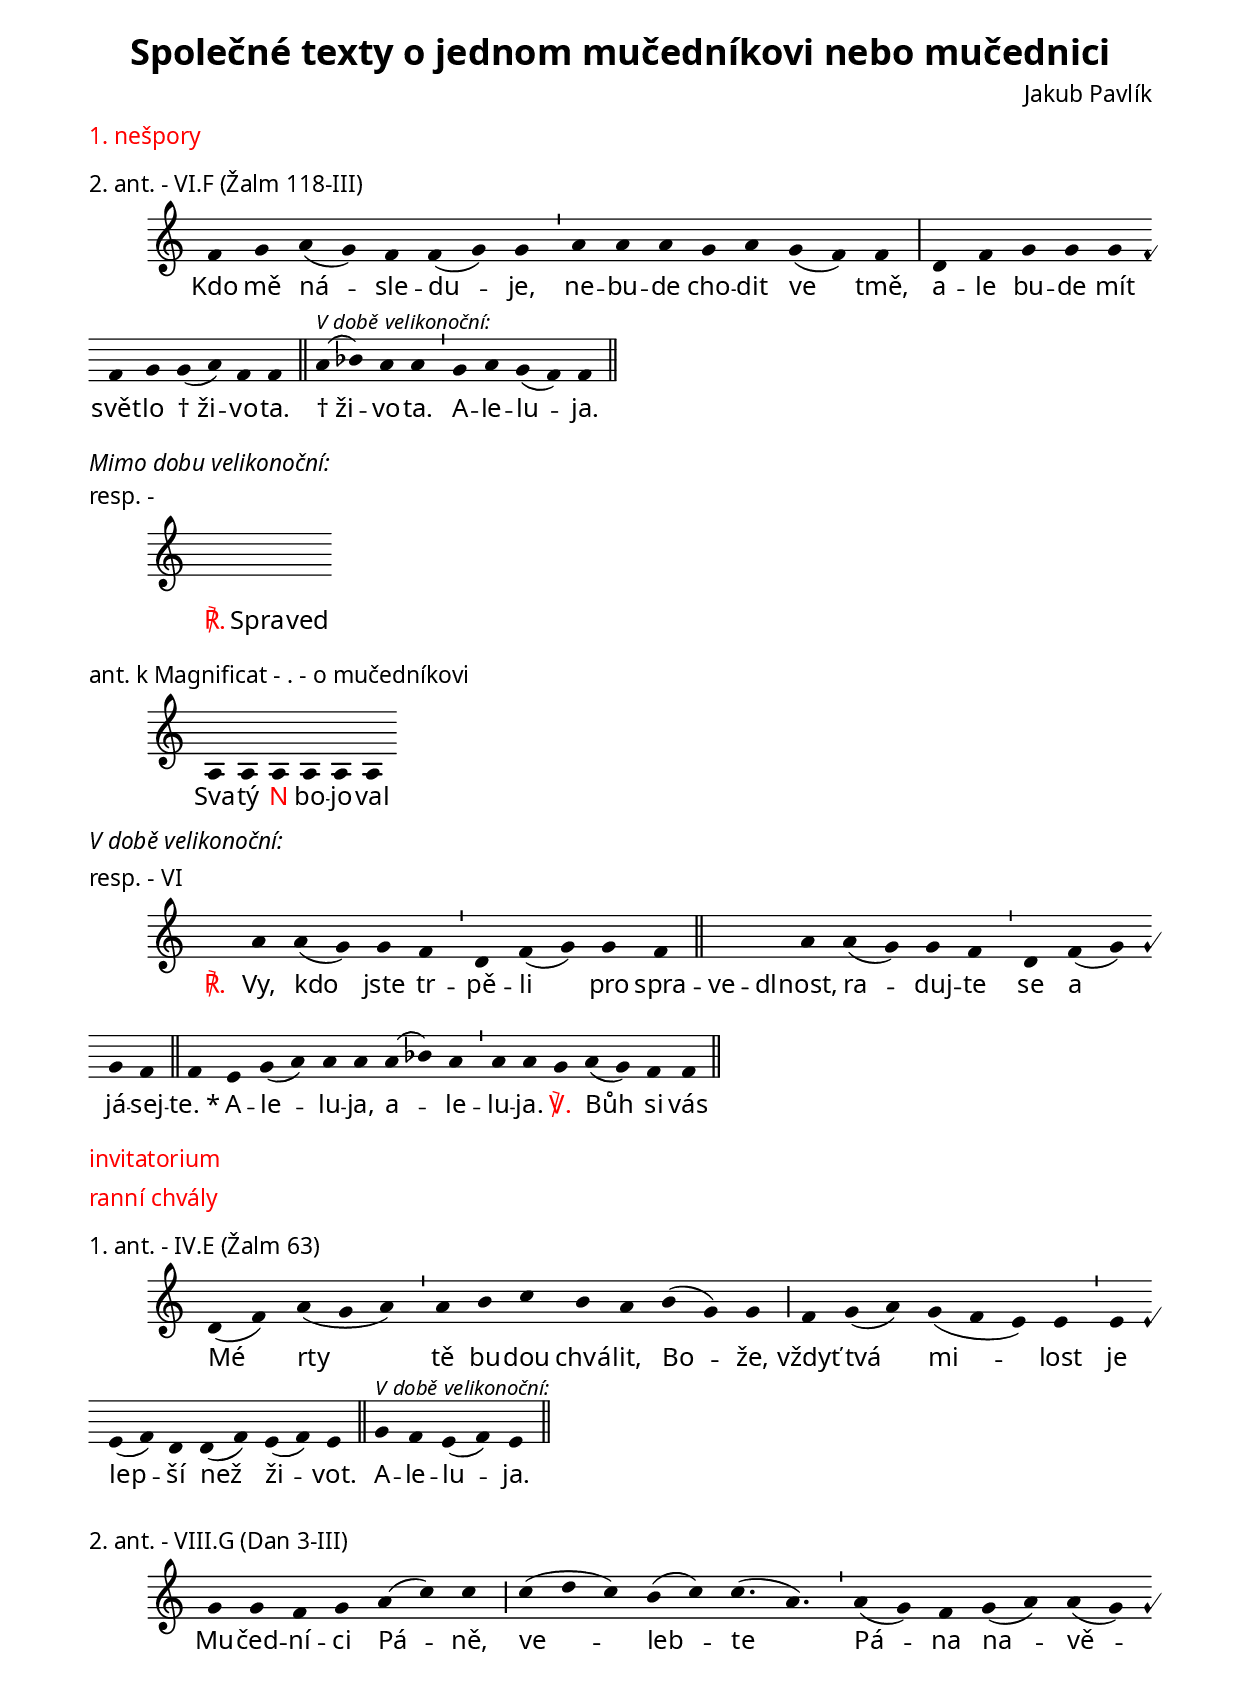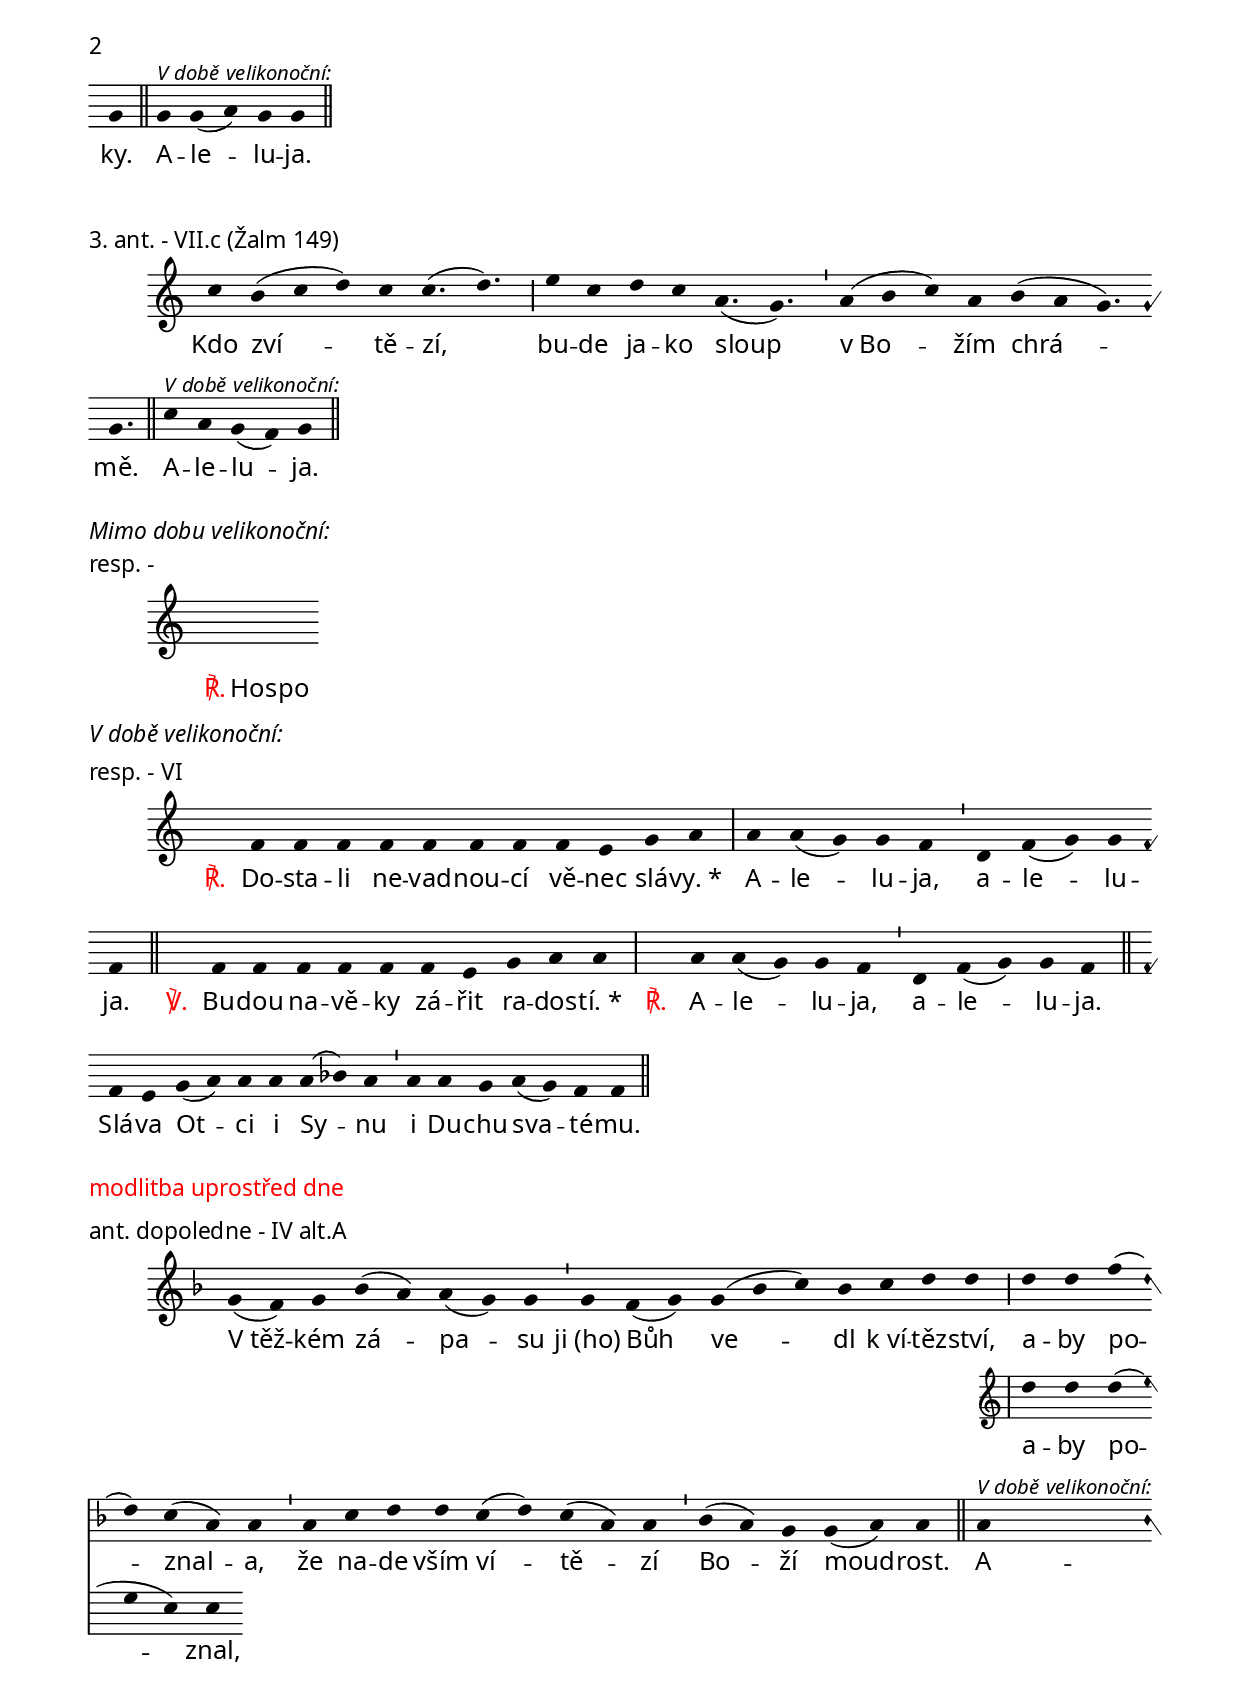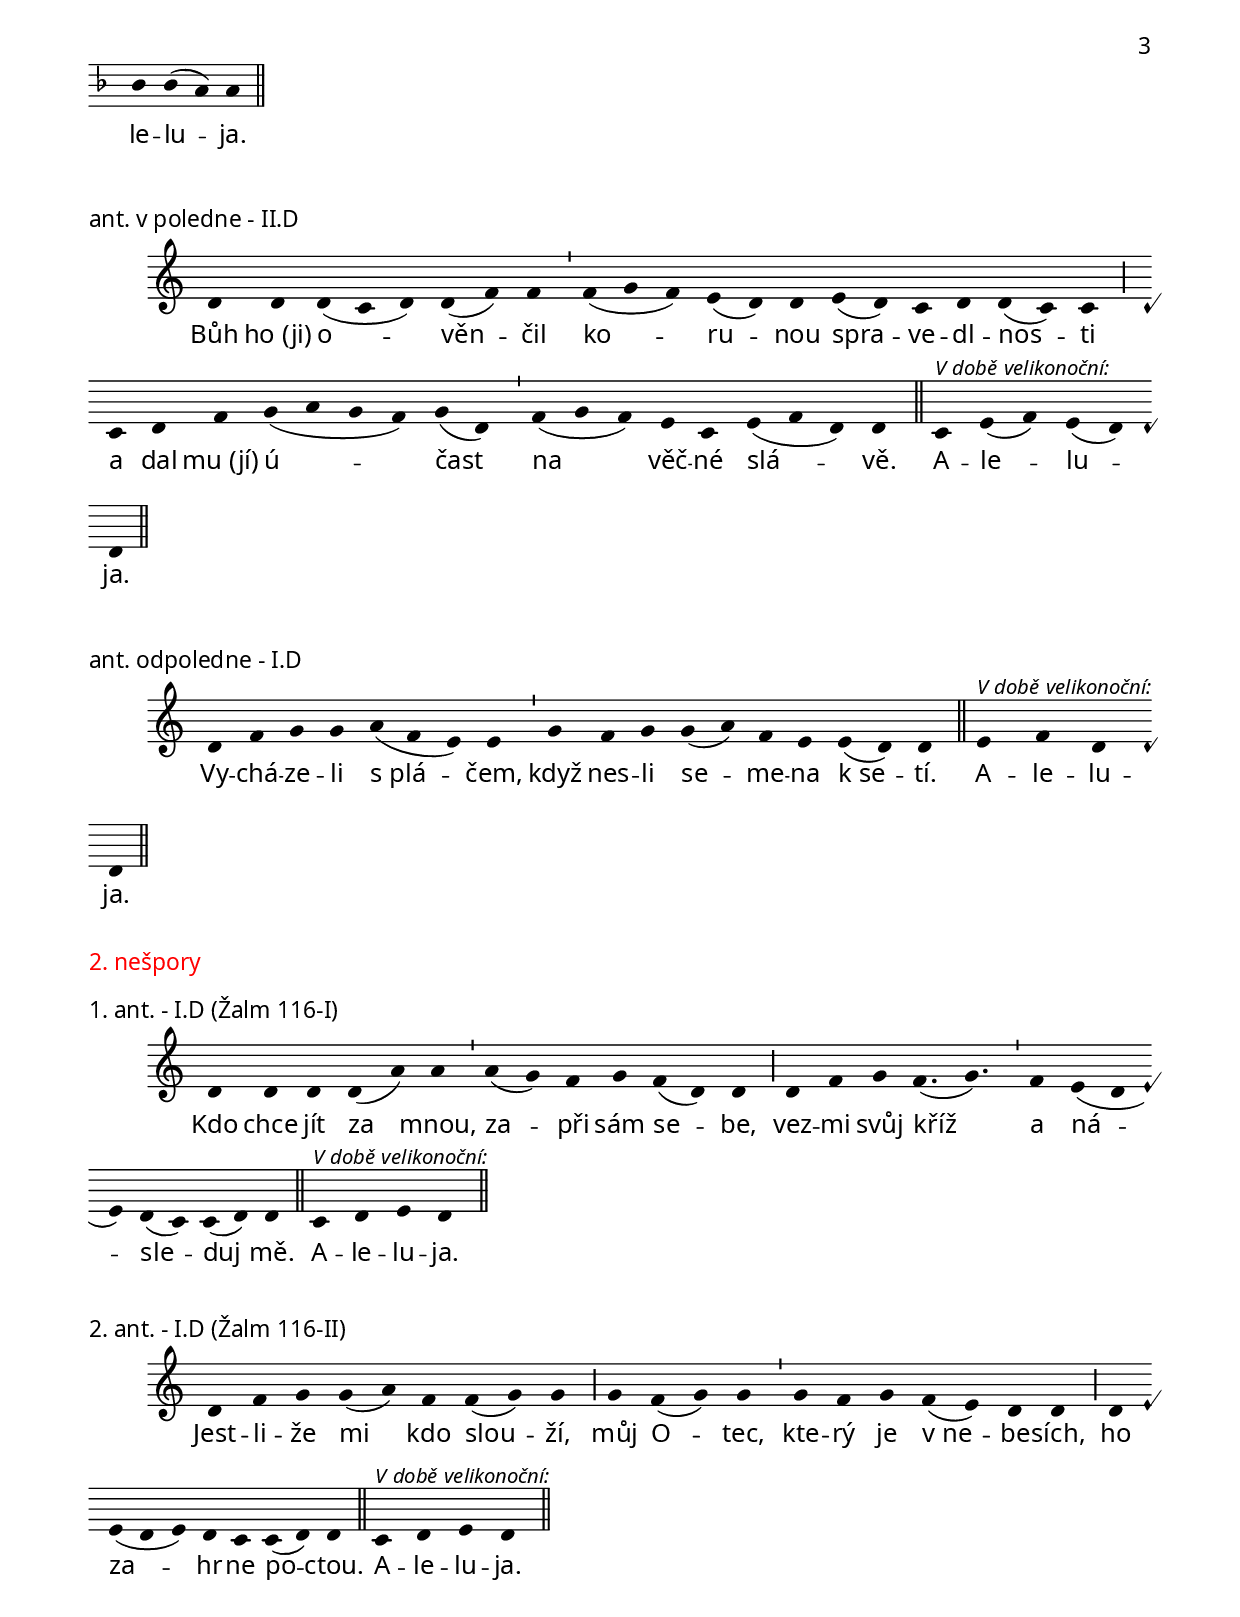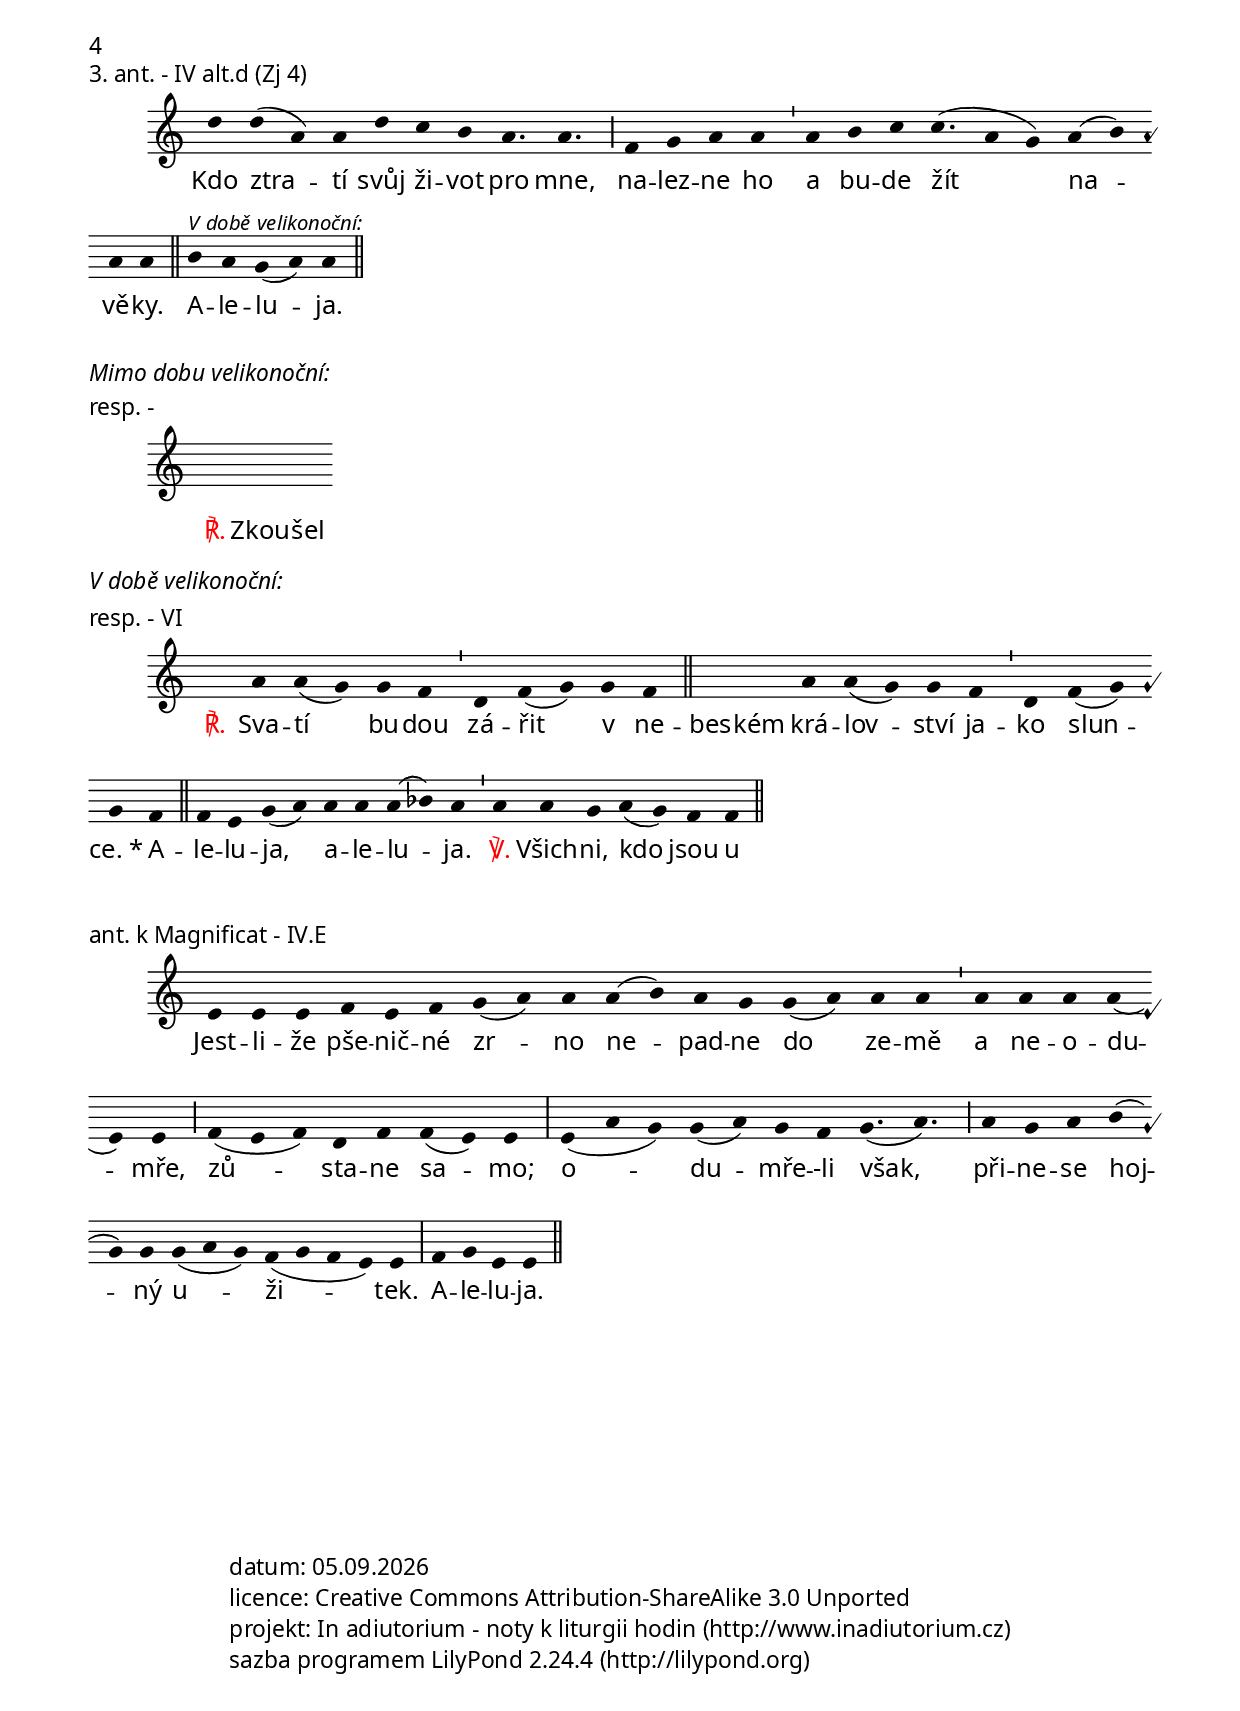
\version "2.14.2"

\header {
  title = "Společné texty o jednom mučedníkovi nebo mučednici"
  composer = "Jakub Pavlík"
}

\include "../spolecne.ly"
\include "../dilyresponsorii.ly"

\markup {\nadpisHodinka {"1. nešpory"}}

\score {
  \relative c' {
    \choralniRezim
    
  }
  \addlyrics {
    Ke kaž -- dé -- mu, kdo se ke mně při -- zná před lid -- mi,
    i já se při -- znám před svým Ot -- cem v_ne -- bi.
    
    A -- le -- lu -- ja.
  }
  \header {
    quid = "1. ant."
    modus = ""
    differentia = "" 
    psalmus = "Žalm 118-I.II"
    id = ""
    piece = \markup {\sestavTitulek}
  }
}

\score {
  \relative c' {
    \choralniRezim
    f4 g a( g) f f( g) g \barMin
    a a a g a g( f) f \barMax
    d f g g g f g g( a) f f \barFinalis
    
    a(^\markup\small\italic{V době velikonoční:} bes) a a \barMin
    g a g( f) f \barFinalis
  }
  \addlyrics {
    Kdo mě ná -- sle -- du -- je, ne -- bu -- de cho -- dit ve tmě,
    a -- le bu -- de mít svět -- lo \markup{\Dagger ži} -- vo -- ta.
    
    \markup{\Dagger ži} -- vo -- ta.
    A -- le -- lu -- ja.
  }
  \header {
    quid = "2. ant."
    modus = "VI"
    differentia = "F" 
    psalmus = "Žalm 118-III"
    id = ""
    fons = "upraveno z: žaltář, středa 3. týdne, uprostřed dne, 1. ant."
    piece = \markup {\sestavTitulek}
  }
}

\score {
  \relative c' {
    \choralniRezim
    
  }
  \addlyrics {
    Ja -- ko se na nás ze všech stran va -- lí Kris -- to -- vo u -- tr -- pe -- ní,
    tak se nám ta -- ké skr -- ze Kris -- ta 
    do -- stá -- vá vše -- stran -- né ú -- tě -- chy.
    
    A -- le -- lu -- ja.
  }
  \header {
    quid = "3. ant."
    modus = ""
    differentia = "" 
    psalmus = "1Petr 2"
    id = ""
    piece = \markup {\sestavTitulek}
  }
}

\markup\italic{Mimo dobu velikonoční:}

\score {
  \relative c' {
    \choralniRezim
    
    % R
    \neviditelna a
    
    % V
    \neviditelna a
    
    % R
    \neviditelna a
    
    % Slava
  }
  \addlyrics {
    \Response Spra -- ved -- li -- ví vo -- la -- li,
    a Hos -- po -- din sly -- šel,_*
    vy -- svo -- bo -- dil je z_kaž -- dé je -- jich tís -- ně.
    \Verse Hos -- po -- din za -- chra -- ňu -- je 
    du -- še svých slu -- žeb -- ní -- ků,_*
    \Response vy -- svo -- bo -- dil je z_kaž -- dé je -- jich tís -- ně.
    \textRespDoxologie
  }
  \header {
    quid = "resp."
    modus = ""
    id = ""
    piece = \markup {\sestavTitulekResp}
  }
}

\score {
  \relative c' {
    \choralniRezim
    a a a a a a
  }
  \addlyrics {
    Sva -- tý 
    \markup{\with-color #red {N}}
    bo -- jo -- val za Bo -- ží zá -- kon,
    po -- lo -- žil za něj svůj ži -- vot
    a ne -- bál se těch, kdo mu vy -- hro -- žo -- va -- li,
    pro -- to -- že stál na pev -- né ská -- le.
  }
  \header {
    quid = "ant. k Magnificat"
    modus = ""
    differentia = "" 
    psalmus = ""
    id = ""
    piece = \markup {\sestavTitulekBezZalmu - o mučedníkovi}
  }
}

\score {
  \relative c' {
    \choralniRezim
    
  }
  \addlyrics {
    O -- pá -- sa -- la se sta -- teč -- nos -- tí
    a ne -- o -- hro -- že -- ně vy -- zná -- va -- la svou ví -- ru;
    je -- jí svět -- lo bu -- de sví -- tit na -- vě -- ky.
  }
  \header {
    quid = "ant. k Magnificat"
    modus = ""
    differentia = "" 
    psalmus = ""
    id = ""
    piece = \markup {\sestavTitulekBezZalmu - o mučednici}
  }
}

\markup\italic{V době velikonoční:}

\score {
  \relative c' {
    \choralniRezim
    
    % R
    \neviditelna f
    \respVIalelujaResponsum \barFinalis
    % V
    \neviditelna f
    
    % R
    \neviditelna a
    \respVIalelujaResponsum \barFinalis
    % Slava
    \respVIalelujaDoxologie \barFinalis
  }
  \addlyrics {
    \Response Vy, kdo jste tr -- pě -- li pro spra -- ve -- dl -- nost,
    ra -- duj -- te se a já -- sej -- te._* \textRespAleluja
    \Verse Bůh si vás vy -- vo -- lil za svůj ma -- je -- tek._*
    \Response \textRespAleluja
    \textRespDoxologie
  }
  \header {
    quid = "resp."
    modus = "VI"
    id = ""
    piece = \markup {\sestavTitulekResp}
  }
} 

\score {
  \relative c' {
    \choralniRezim
    
  }
  \addlyrics {
    Věč -- né svět -- lo sví -- tí tvým sva -- tým, Pa -- ne,
    pat -- ří jim ce -- lá věč -- nost.
    A -- le -- lu -- ja.
  }
  \header {
    quid = "ant. k Magnificat"
    modus = ""
    differentia = "" 
    psalmus = ""
    id = ""
    piece = \markup {\sestavTitulekBezZalmu}
  }
}

\markup {\nadpisHodinka {"invitatorium"}}

\score {
  \relative c' {
    \choralniRezim
    
  }
  \addlyrics {
    Pojď -- me, klaň -- me se Kris -- tu;
    on je Pán a Král mu -- čed -- ní -- ků.
    
    A -- le -- lu -- ja.
  }
  \header {
    quid = "ant."
    modus = ""
    differentia = "" 
    psalmus = ""
    id = ""
    piece = \markup {\sestavTitulekBezZalmu}
  }
}

\markup {\nadpisHodinka {"ranní chvály"}}

\score {
  \relative c' {
    \choralniRezim
    d4( f) a( g a) \barMin a b c b a b( g) g \barMaior
    f g( a) g( f e) e \barMin e e( f) d d( f) e( f) e \barFinalis
    
    g^\markup\small\italic{V době velikonoční:} f e( f) e \barFinalis
  }
  \addlyrics {
    Mé rty tě bu -- dou chvá -- lit, Bo -- že,
    vždyť tvá mi -- lost je lep -- ší než ži -- vot.
    
    A -- le -- lu -- ja.
  }
  \header {
    quid = "1. ant."
    modus = "IV"
    differentia = "E" 
    psalmus = "Žalm 63"
    id = ""
    piece = \markup {\sestavTitulek}
  }
}

\score {
  \relative c'' {
    \choralniRezim
    g4 g f g a( c) c \barMaior
    c( d c) b( c) c4.( a) \barMin a4( g) f g( a) a( g) g \barFinalis
    
    g^\markup\small\italic{V době velikonoční:} g( a) g g \barFinalis
  }
  \addlyrics {
    Mu -- čed -- ní -- ci Pá -- ně,
    ve -- leb -- te Pá -- na na -- vě -- ky.
    
    A -- le -- lu -- ja.
  }
  \header {
    quid = "2. ant."
    modus = "VIII"
    differentia = "G" 
    psalmus = "Dan 3-III"
    id = ""
    piece = \markup {\sestavTitulek}
  }
}

\score {
  \relative c'' {
    \choralniRezim
    c4 b( c d) c c4.( d) \barMaior
    e4 c d c a4.( g) \barMin a4( b c) a b( a g4.) g \barFinalis
    
    c4^\markup\small\italic{V době velikonoční:} a g( f) g \barFinalis
  }
  \addlyrics {
    Kdo zví -- tě -- zí,
    bu -- de ja -- ko sloup v_Bo -- žím chrá -- mě.
    
    A -- le -- lu -- ja.
  }
  \header {
    quid = "3. ant."
    modus = "VII"
    differentia = "c" 
    psalmus = "Žalm 149"
    id = ""
    piece = \markup {\sestavTitulek}
  }
}

\markup\italic{Mimo dobu velikonoční:}

\score {
  \relative c' {
    \choralniRezim
    
    % R
    \neviditelna a
    
    % V
    \neviditelna a
    
    % R
    \neviditelna a
    
    % Slava
  }
  \addlyrics {
    \Response Hos -- po -- din mi po -- má -- há,_*
    on je má sí -- la a sta -- teč -- nost.
    \Verse Hos -- po -- din je se mnou, ne -- bo -- jím se,_*
    \Response on je má sí -- la a sta -- teč -- nost.
    \textRespDoxologie
  }
  \header {
    quid = "resp."
    modus = ""
    id = ""
    piece = \markup {\sestavTitulekResp}
  }
}

\score {
  \relative c' {
    \choralniRezim
    
  }
  \addlyrics {
    Kdo svůj ži -- vot na tom -- to svě -- tě ne -- ná -- vi -- dí,
    u -- cho -- vá si ho pro ži -- vot věč -- ný.
  }
  \header {
    quid = "ant. k Benedictus"
    modus = ""
    differentia = "" 
    psalmus = ""
    id = ""
    piece = \markup {\sestavTitulekBezZalmu}
  }
}

\markup\italic{V době velikonoční:}

\score {
  \relative c' {
    \choralniRezim
    
    % R
    \neviditelna f
    f4 f f f f f f f e g a \barMax
    \respVIalelujaResponsum \barFinalis
    % V
    \neviditelna f
    f4 f f f f f e g a a \barMax
    % R
    \neviditelna a
    \respVIalelujaResponsum \barFinalis
    % Slava
    \respVIalelujaDoxologie \barFinalis
  }
  \addlyrics {
    \Response Do -- sta -- li ne -- vad -- nou -- cí vě -- nec slá -- vy._* \textRespAleluja
    \Verse Bu -- dou na -- vě -- ky zá -- řit ra -- dos -- tí._*
    \Response \textRespAleluja
    \textRespDoxologie
  }
  \header {
    quid = "resp."
    modus = "VI"
    id = ""
    piece = \markup {\sestavTitulekResp}
  }
} 

\score {
  \relative c' {
    \choralniRezim
    
  }
  \addlyrics {
    Ra -- duj -- te se a já -- sej -- te, všich -- ni sva -- tí,
    ne -- boť má -- te v_ne -- bi vel -- kou od -- mě -- nu.
    A -- le -- lu -- ja.
  }
  \header {
    quid = "ant. k Benedictus"
    modus = ""
    differentia = "" 
    psalmus = ""
    id = ""
    piece = \markup {\sestavTitulekBezZalmu}
  }
}

\markup {\nadpisHodinka {"modlitba uprostřed dne"}}

\score {
  \relative c'' {
    \choralniRezim
    \key f \major
    g4( f) g bes( a) a( g) g \barMin
    g f( g) g( bes c) bes c d d \barMaior
    
    <<
    { d d f( d) c( a) a \barMin }
    \new Staff { { \choralniRezim d d d( e c) c } \addlyrics { a -- by po -- znal, } }
    >>
    
    a c d d c( d) c( a) a \barMin
    bes( a) g g( a) a \barFinalis
    
    a^\markup\small\italic{V době velikonoční:} bes bes( a) a \barFinalis
  }
  \addlyrics {
    V_těž -- kém zá -- pa -- su 
    ji_(ho) Bůh ve -- dl k_ví -- těz -- ství,
    
    a -- by po -- znal -- a,
    že na -- de vším ví -- tě -- zí Bo -- ží moud -- rost.
    
    A -- le -- lu -- ja.
  }
  \header {
    quid = "ant. dopoledne"
    modus = "IV alt"
    differentia = "A" 
    psalmus = ""
    id = ""
    piece = \markup {\sestavTitulekBezZalmu}
  }
}

\score {
  \relative c' {
    \choralniRezim
    % Tahle antifona se mi zda zvlast krasna.
    d4 d d( c d) d( f) f \barMin
    f( g f) e( d) d e( d) c d d( c) c \barMaior
    c d f g( a g f) g( d) \barMin
    f( g f) e c e( f d) d \barFinalis
    c^\markup\small\italic{V době velikonoční:} e( f) e( d) d \barFinalis
  }
  \addlyrics {
    Bůh ho_(ji) o -- věn -- čil 
    ko -- ru -- nou spra -- ve -- dl -- nos -- ti
    a dal mu_(jí) ú -- čast 
    na věč -- né slá -- vě.
    
    A -- le -- lu -- ja.
  }
  \header {
    quid = "ant. v poledne"
    modus = "II"
    differentia = "D" 
    psalmus = ""
    id = ""
    piece = \markup {\sestavTitulekBezZalmu}
  }
}

\score {
  \relative c' {
    \choralniRezim
    d4 f g g a( f e) e \barMin
    g f g g( a) f e e( d) d \barFinalis
    
    e^\markup\small\italic{V době velikonoční:} f d d \barFinalis
  }
  \addlyrics {
    Vy -- chá -- ze -- li s_plá -- čem, 
    když nes -- li se -- me -- na k_se -- tí.
    
    A -- le -- lu -- ja.
  }
  \header {
    quid = "ant. odpoledne"
    modus = "I"
    differentia = "D" 
    psalmus = ""
    id = ""
    piece = \markup {\sestavTitulekBezZalmu}
  }
}

\markup {\nadpisHodinka {"2. nešpory"}}

\score {
  \relative c' {
    \choralniRezim
    d4 d d d( a') a \barMin a( g) f g f( d) d \barMaior
    d f g f4.( g) \barMin f4 e( d e) d( c) c( d) d \barFinalis
    c^\markup\small\italic{V době velikonoční:} d e d \barFinalis
  }
  \addlyrics {
    Kdo chce jít za mnou, za -- při sám se -- be,
    vez -- mi svůj kříž a ná -- sle -- duj mě.
    A -- le -- lu -- ja.
  }
  \header {
    quid = "1. ant."
    modus = "I"
    differentia = "D" 
    psalmus = "Žalm 116-I"
    id = ""
    piece = \markup {\sestavTitulek}
  }
}

\score {
  \relative c' {
    \choralniRezim
    d4 f g g( a) f f( g) g \barMaior
    g f( g) g \barMin g f g f( e) d d \barMaior
    d e( d e) d c c( d) d \barFinalis
    c^\markup\small\italic{V době velikonoční:} d e d \barFinalis
  }
  \addlyrics {
    % Do textu jsem zasahl, protoze tak, jak je v breviari,
    % drasa me ceske ucho - souveti je chybne postavene.
    Jest -- li -- že mi kdo slou -- ží,
    můj O -- tec, kte -- rý je v_ne -- be -- sích,
    ho za -- hr -- ne po -- ctou.
    A -- le -- lu -- ja.
  }
  \header {
    quid = "2. ant."
    modus = "I"
    differentia = "D" 
    psalmus = "Žalm 116-II"
    id = ""
    piece = \markup {\sestavTitulek}
  }
}

\score {
  \relative c'' {
    \choralniRezim
    d4 d( a) a d c b a4. a \barMaior
    f4 g a a \barMin a b c c4.( a4 g) a( b) a a \barFinalis
    b^\markup\small\italic{V době velikonoční:} a g( a) a \barFinalis
  }
  \addlyrics {
    Kdo ztra -- tí svůj ži -- vot pro mne,
    na -- lez -- ne ho a bu -- de žít na -- vě -- ky.
    A -- le -- lu -- ja.
  }
  \header {
    quid = "3. ant."
    modus = "IV alt"
    differentia = "d" 
    psalmus = "Zj 4"
    id = ""
    piece = \markup {\sestavTitulek}
  }
}

\markup\italic{Mimo dobu velikonoční:}

\score {
  \relative c' {
    \choralniRezim
    
    % R
    \neviditelna a
    
    % V
    \neviditelna a
    
    % R
    \neviditelna a
    
    % Slava
  }
  \addlyrics {
    \Response Zkou -- šel jsi nás, Bo -- že,_*
    a -- le ne -- od -- ňals nám svou lás -- ku.
    \Verse Tří -- bil jsi nás oh -- něm, ja -- ko se tří -- bí stříb -- ro,_*
    \Response a -- le ne -- od -- ňals nám svou lás -- ku.
    \textRespDoxologie
  }
  \header {
    quid = "resp."
    modus = ""
    id = ""
    piece = \markup {\sestavTitulekResp}
  }
}

\score {
  \relative c' {
    \choralniRezim
    
  }
  \addlyrics {
    Sva -- tí do -- sáh -- li věč -- né -- ho po -- ko -- je
    a pře -- bý -- va -- jí v_ne -- bes -- ké slá -- vě.
  }
  \header {
    quid = "ant. k Magnificat"
    modus = ""
    differentia = "" 
    psalmus = ""
    id = ""
    piece = \markup {\sestavTitulekBezZalmu}
  }
}

\markup\italic{V době velikonoční:}

\score {
  \relative c' {
    \choralniRezim
    
    % R
    \neviditelna f
    \respVIalelujaResponsum \barFinalis
    % V
    \neviditelna f
    
    % R
    \neviditelna a
    \respVIalelujaResponsum \barFinalis
    % Slava
    \respVIalelujaDoxologie \barFinalis
  }
  \addlyrics {
    \Response Sva -- tí bu -- dou zá -- řit 
    v ne -- bes -- kém krá -- lov -- ství ja -- ko slun -- ce._* \textRespAleluja
    \Verse Všich -- ni, kdo jsou u -- přím -- né -- ho srd -- ce,
    bu -- dou já -- sat._*
    \Response \textRespAleluja
    \textRespDoxologie
  }
  \header {
    quid = "resp."
    modus = "VI"
    id = ""
    piece = \markup {\sestavTitulekResp}
  }
}

\score {
  \relative c' {
    \choralniRezim
    e4 e e f e f g( a) a
    a( b) a g g( a) a a \barMin a
    a4 a a( e) e \barMaior
    f( e f) d f f( e) e \barMax
    e( a g) g( a) g f g4.( a) \barMaior
    a4 g a b( g) g g( a g) f( g f e) e \barMax
    f g e e \barFinalis
  }
  \addlyrics {
    Jest -- li -- že pše -- nič -- né zr -- no
    ne -- pad -- ne do ze -- mě a 
    ne -- o -- du -- mře,
    zů -- sta -- ne sa -- mo;
    o -- du -- mře -- -li však,
    při -- ne -- se hoj -- ný u -- ži -- tek.
    A -- le -- lu -- ja.
  }
  \header {
    quid = "ant. k Magnificat"
    modus = "IV"
    differentia = "E" 
    psalmus = ""
    id = ""
    fons = "5. neděle postní, 1. nešp., k Magn.; přidáno aleluja"
    piece = \markup {\sestavTitulekBezZalmu}
  }
}